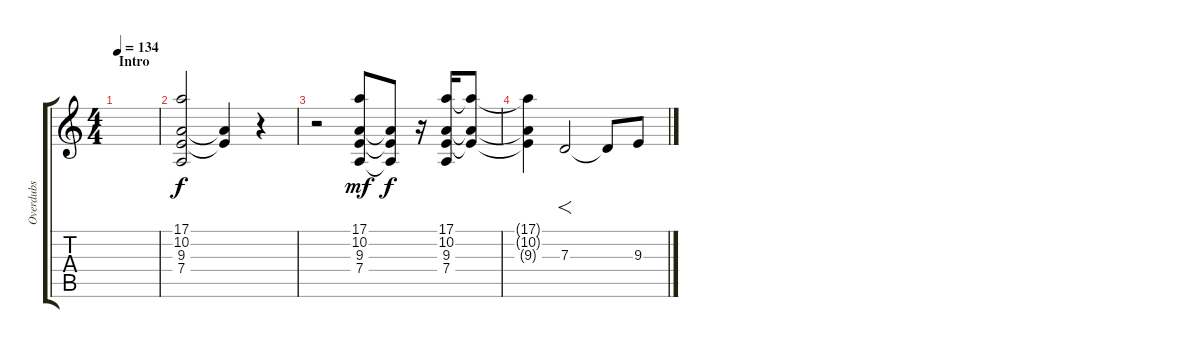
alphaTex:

\track ("Overdubs" "Overdubs") {instrument fx7echoes}
\staff {score tabs}
\tuning (E4 B3 G3 D3 A2 E2) {hide}
\ts (4 4)
\section ("" "Intro")
\tempo 134
\clef g2
\ks c
|
(17.1 10.2 9.3 7.4).2{volume 13} (10.2{t} 9.3{t}).4{dy f volume 5} r.4{volume 0} |
r.2{volume 13} (17.1 10.2 9.3 7.4).8{dy mf} (10.2{t} 9.3{t} 7.4{t}).8{dy f} r.16{volume 0} (17.1 10.2 9.3 7.4).16{volume 13} (17.1{t} 10.2{t} 9.3{t}).8 |
(17.1{t} 10.2{t} 9.3{t}).4 7.3.2{f instrument synthstrings1} 7.3{t}.8 9.3.8
